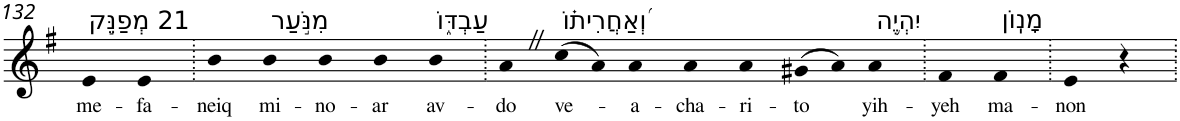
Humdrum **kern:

**kern	**text
*part1	*part1
*staff1	*staff1
*I"Piano	*
*I'Pno	*
!!LO:PB:g=z
*clefG2	*
*k[f#]	*
*G:	*
=132	=132
!LO:TX:a:t=21 מְפַנֵּ֣ק	!
!	!LO:LY:b
4e	me-
!	!LO:LY:b
4e	-fa-
=133.	=133.
!	!LO:LY:b
4b	-neiq
!LO:TX:a:t=מִנֹּ֣עַר	!
!	!LO:LY:b
4b	mi-
!	!LO:LY:b
4b	-no-
!	!LO:LY:b
4b	-ar
!LO:TX:a:t=עַבְדּ֑וֹ	!
!	!LO:LY:b
4b	av-
=134.	=134.
!	!LO:LY:b
4aZ	-do
!LO:TX:a:t=וְ֝אַחֲרִית֗וֹ	!
!	!LO:LY:b
(>8cc	ve-
8a)	.
!	!LO:LY:b
4a	-a-
!	!LO:LY:b
4a	-cha-
!	!LO:LY:b
4a	-ri-
!	!LO:LY:b
(>8g#X	-to
8a)	.
!LO:TX:a:t=יִהְיֶ֥ה	!
!	!LO:LY:b
4a	yih-
=135.	=135.
!	!LO:LY:b
4f#	-yeh
!LO:TX:a:t=מָנֽוֹן	!
!	!LO:LY:b
4f#	ma-
=136.	=136.
!	!LO:LY:b
4e	-non
4r	.
=.	=.
*-	*-
